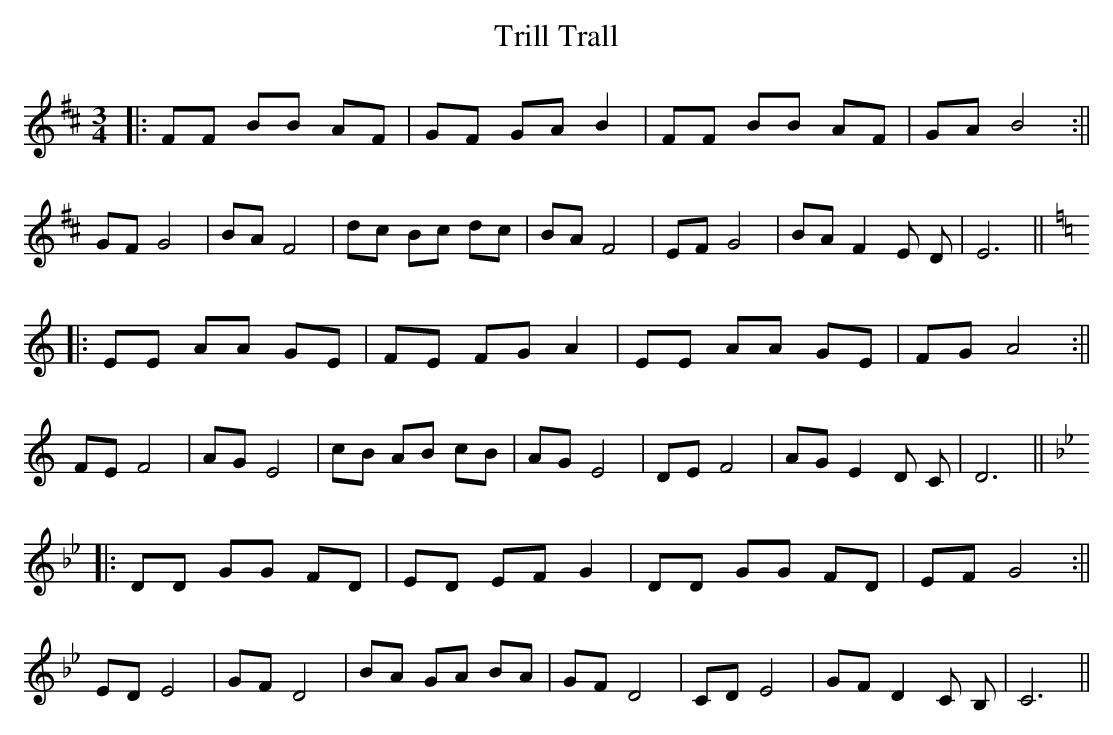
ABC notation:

X:1
T:Trill Trall
L:1/8
M:3/4
K:Bm
|: FF BB AF | GF GA B2 | FF BB AF | GA B4 :||
GF G4 | BA F4 | dc Bc dc | BA F4 | EF G4 | BA F2 E D | E6 ||
K:Am
|: EE AA GE | FE FG A2 | EE AA GE | FG A4 :||
FE F4 | AG E4 | cB AB cB | AG E4 | DE F4 | AG E2 D C | D6 ||
K:Gm
|: DD GG FD | ED EF G2 | DD GG FD | EF G4 :||
ED E4 | GF D4 | BA GA BA | GF D4 | CD E4 | GF D2 C B, | C6 ||
